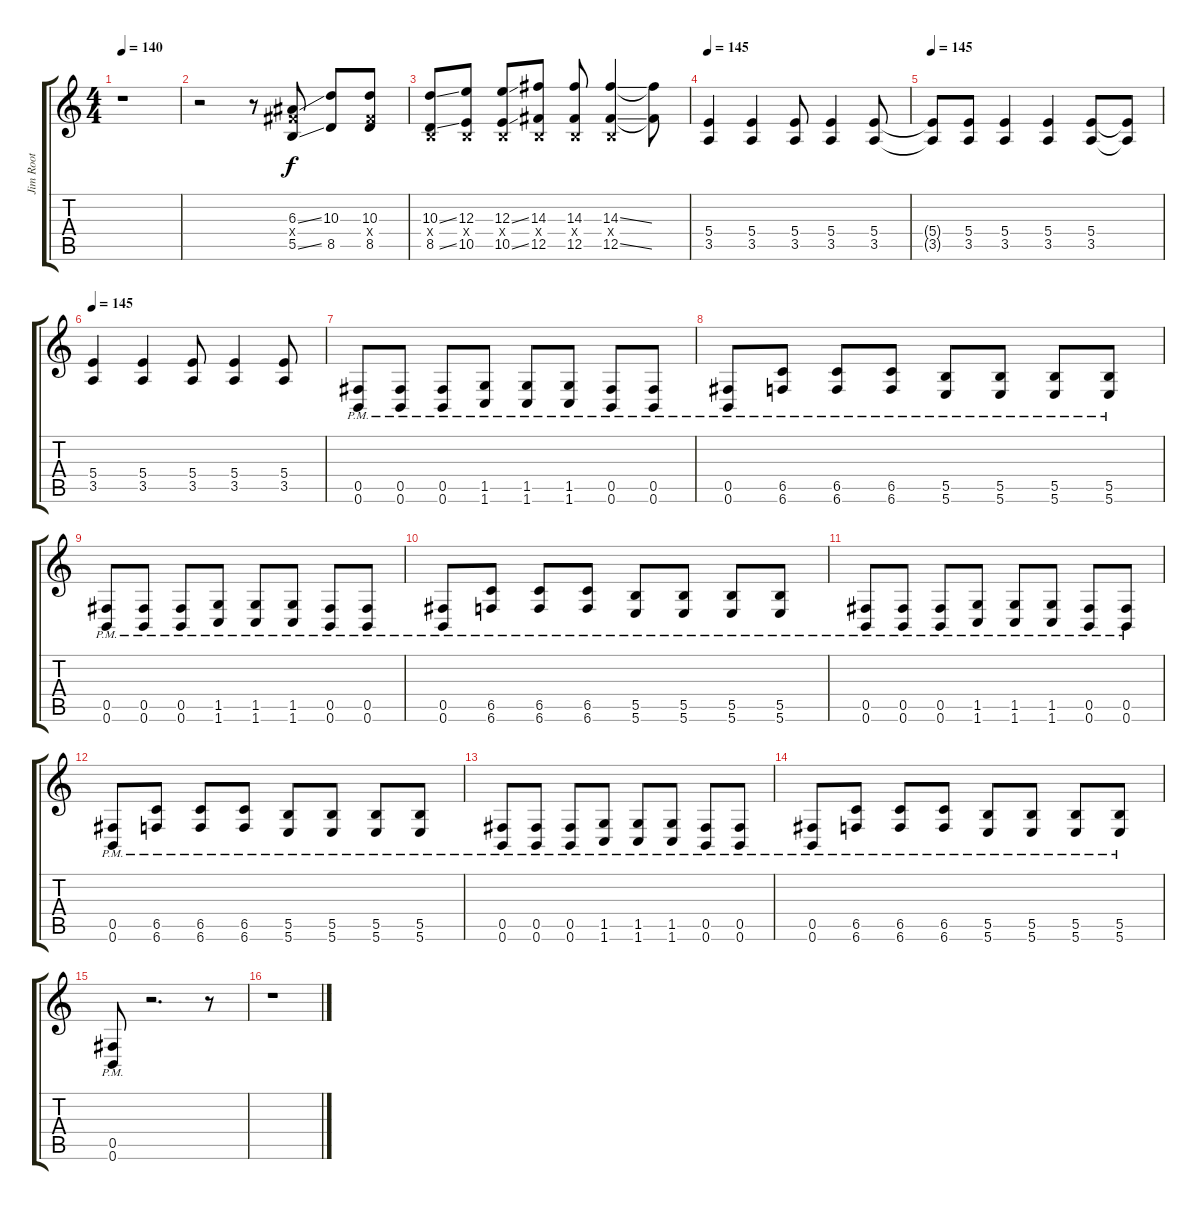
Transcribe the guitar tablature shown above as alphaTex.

\track ("Jim Root" "Jim Root") {instrument distortionguitar}
\staff {score tabs}
\tuning (Db4 Ab3 E3 B2 Gb2 B1) {hide}
\ts (4 4)
\tempo 140
\clef g2
\ks c
r.1{dy f} |
r.2 r.8 (6.3{ss} 7.4{x} 5.5{ss}).8 (10.3 8.5).8 (10.3 7.4{x} 8.5).8 |
(10.3{ss} 0.4{x} 8.5{ss}).8 (12.3 0.4{x} 10.5).8 (12.3{ss} 0.4{x} 10.5{ss}).8 (14.3 0.4{x} 12.5).8 (14.3 0.4{x} 12.5).8 (14.3{ss} 0.4{x} 12.5{ss}).4 (14.3{t} 12.5{t}).8 |
\tempo 145
(5.4 3.5).4 (5.4 3.5).4 (5.4 3.5).8 (5.4 3.5).4 (5.4 3.5).8 |
\tempo 145
(5.4{t} 3.5{t}).8 (5.4 3.5).8 (5.4 3.5).4 (5.4 3.5).4 (5.4 3.5).8 (5.4{t} 3.5{t}).8 |
\tempo 145
(5.4 3.5).4 (5.4 3.5).4 (5.4 3.5).8 (5.4 3.5).4 (5.4 3.5).8 |
(0.5{pm} 0.6{pm}).8 (0.5{pm} 0.6{pm}).8 (0.5{pm} 0.6{pm}).8 (1.5{pm} 1.6{pm}).8 (1.5{pm} 1.6{pm}).8 (1.5{pm} 1.6{pm}).8 (0.5{pm} 0.6{pm}).8 (0.5{pm} 0.6{pm}).8 |
(0.5{pm} 0.6{pm}).8 (6.5{pm} 6.6{pm}).8 (6.5{pm} 6.6{pm}).8 (6.5{pm} 6.6{pm}).8 (5.5{pm} 5.6{pm}).8 (5.5{pm} 5.6{pm}).8 (5.5{pm} 5.6{pm}).8 (5.5{pm} 5.6{pm}).8 |
(0.5{pm} 0.6{pm}).8 (0.5{pm} 0.6{pm}).8 (0.5{pm} 0.6{pm}).8 (1.5{pm} 1.6{pm}).8 (1.5{pm} 1.6{pm}).8 (1.5{pm} 1.6{pm}).8 (0.5{pm} 0.6{pm}).8 (0.5{pm} 0.6{pm}).8 |
(0.5{pm} 0.6{pm}).8 (6.5{pm} 6.6{pm}).8 (6.5{pm} 6.6{pm}).8 (6.5{pm} 6.6{pm}).8 (5.5{pm} 5.6{pm}).8 (5.5{pm} 5.6{pm}).8 (5.5{pm} 5.6{pm}).8 (5.5{pm} 5.6{pm}).8 |
(0.5{pm} 0.6{pm}).8 (0.5{pm} 0.6{pm}).8 (0.5{pm} 0.6{pm}).8 (1.5{pm} 1.6{pm}).8 (1.5{pm} 1.6{pm}).8 (1.5{pm} 1.6{pm}).8 (0.5{pm} 0.6{pm}).8 (0.5{pm} 0.6{pm}).8 |
(0.5{pm} 0.6{pm}).8 (6.5{pm} 6.6{pm}).8 (6.5{pm} 6.6{pm}).8 (6.5{pm} 6.6{pm}).8 (5.5{pm} 5.6{pm}).8 (5.5{pm} 5.6{pm}).8 (5.5{pm} 5.6{pm}).8 (5.5{pm} 5.6{pm}).8 |
(0.5{pm} 0.6{pm}).8 (0.5{pm} 0.6{pm}).8 (0.5{pm} 0.6{pm}).8 (1.5{pm} 1.6{pm}).8 (1.5{pm} 1.6{pm}).8 (1.5{pm} 1.6{pm}).8 (0.5{pm} 0.6{pm}).8 (0.5{pm} 0.6{pm}).8 |
(0.5{pm} 0.6{pm}).8 (6.5{pm} 6.6{pm}).8 (6.5{pm} 6.6{pm}).8 (6.5{pm} 6.6{pm}).8 (5.5{pm} 5.6{pm}).8 (5.5{pm} 5.6{pm}).8 (5.5{pm} 5.6{pm}).8 (5.5{pm} 5.6{pm}).8 |
(0.5 0.6{pm}).8 r.2{d} r.8 |
r.1
